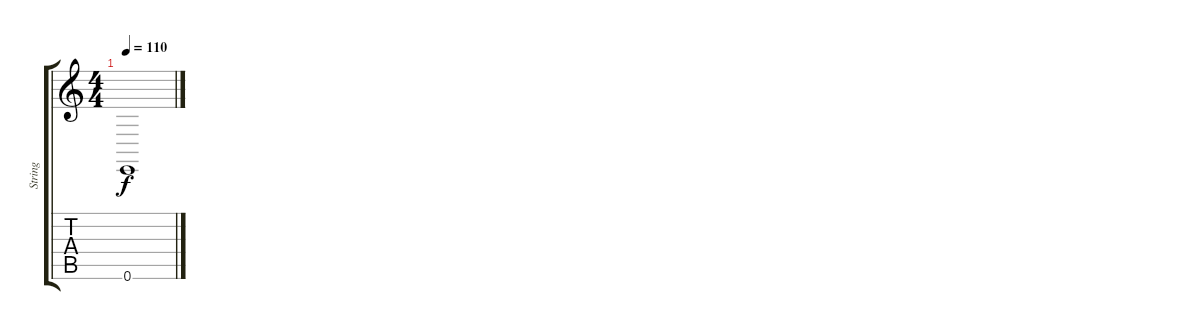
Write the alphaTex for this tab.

\track ("String" "String") {instrument stringensemble1}
\staff {score tabs}
\tuning (E4 B3 G3 D3 A2 E2) {hide}
\ts (4 4)
\tempo 110
\clef g2
\ks c
0.6{t}.1{dy f}
